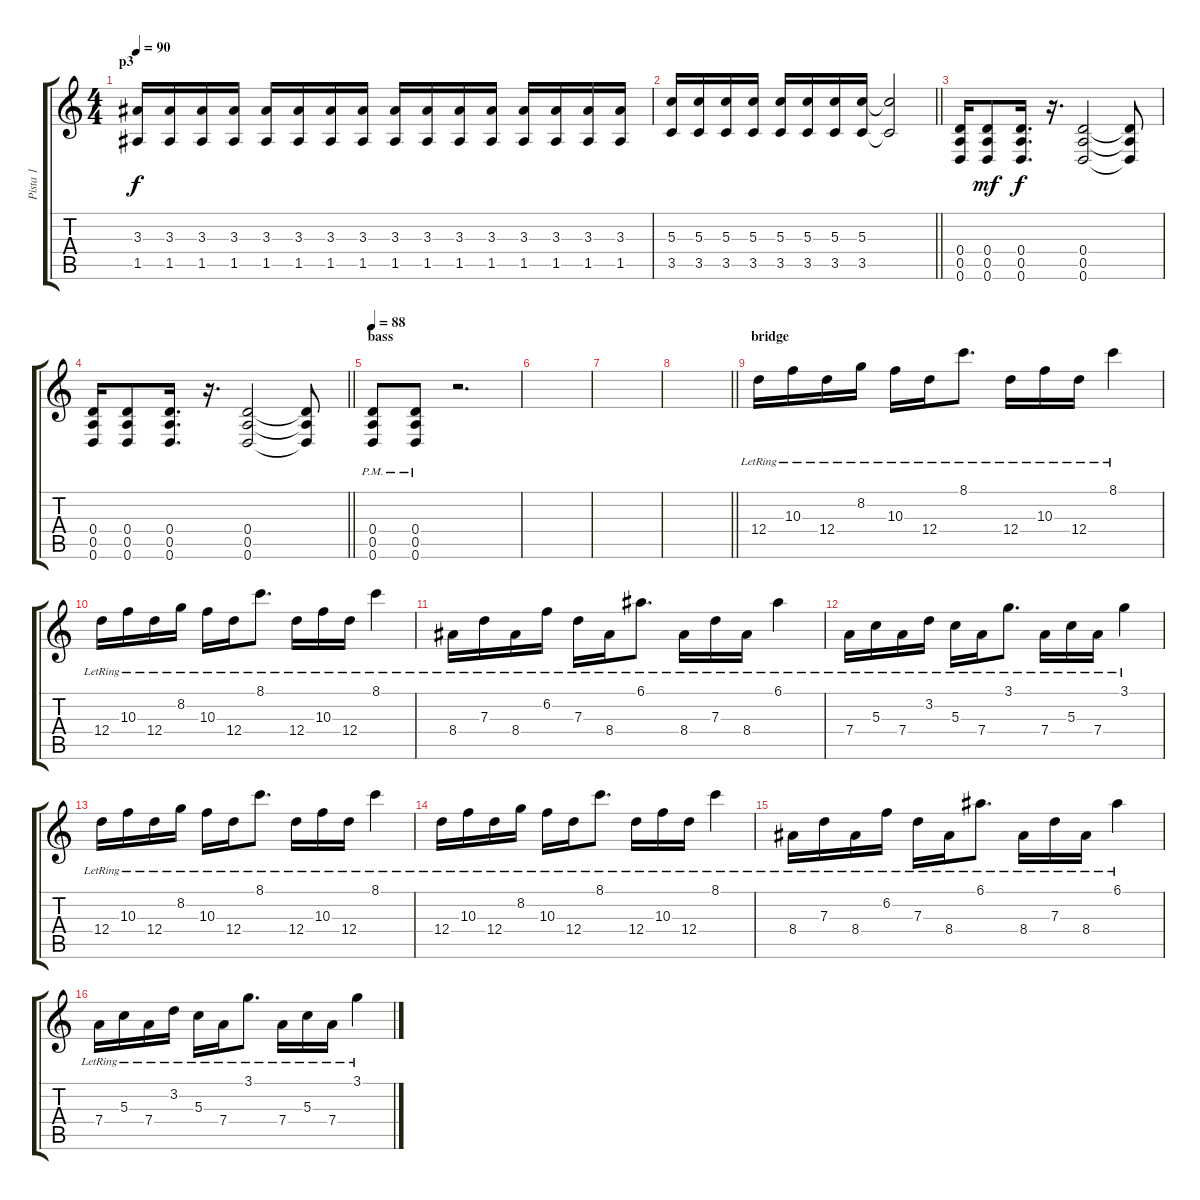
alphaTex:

\track ("Pista 1" "Pista 1") {instrument overdrivenguitar}
\staff {score tabs}
\tuning (E4 B3 G3 D3 A2 D2) {hide}
\ts (4 4)
\section ("" "p3")
\tempo 90
\clef g2
\ks c
(3.3 1.5).16{dy f} (3.3 1.5).16 (3.3 1.5).16 (3.3 1.5).16 (3.3 1.5).16 (3.3 1.5).16 (3.3 1.5).16 (3.3 1.5).16 (3.3 1.5).16 (3.3 1.5).16 (3.3 1.5).16 (3.3 1.5).16 (3.3 1.5).16 (3.3 1.5).16 (3.3 1.5).16 (3.3 1.5).16 |
\barLineRight lightlight
(5.3 3.5).16 (5.3 3.5).16 (5.3 3.5).16 (5.3 3.5).16 (5.3 3.5).16 (5.3 3.5).16 (5.3 3.5).16 (5.3 3.5).16 (5.3{t} 3.5{t}).2 |
(0.4 0.5 0.6).16 (0.4 0.5 0.6).8{dy mf} (0.4 0.5 0.6).16{d dy f} r.16{d} (0.4 0.5 0.6).2 (0.4{t} 0.5{t} 0.6{t}).8 |
\barLineRight lightlight
(0.4 0.5 0.6).16 (0.4 0.5 0.6).8 (0.4 0.5 0.6).16{d} r.16{d} (0.4 0.5 0.6).2 (0.4{t} 0.5{t} 0.6{t}).8 |
\section ("" "bass")
\tempo 88
(0.4{pm} 0.5{pm} 0.6{pm}).8 (0.4{pm} 0.5{pm} 0.6{pm}).8 r.2{d} |
|
|
\barLineRight lightlight
|
\section ("" "bridge")
12.4{lr}.16{instrument electricguitarjazz} 10.3{lr}.16 12.4{lr}.16 8.2{lr}.16 10.3{lr}.16 12.4{lr}.16 8.1{lr}.8{d} 12.4{lr}.16 10.3{lr}.16 12.4{lr}.16 8.1{lr}.4 |
12.4{lr}.16 10.3{lr}.16 12.4{lr}.16 8.2{lr}.16 10.3{lr}.16 12.4{lr}.16 8.1{lr}.8{d} 12.4{lr}.16 10.3{lr}.16 12.4{lr}.16 8.1{lr}.4 |
8.4{lr}.16 7.3{lr}.16 8.4{lr}.16 6.2{lr}.16 7.3{lr}.16 8.4{lr}.16 6.1{lr}.8{d} 8.4{lr}.16 7.3{lr}.16 8.4{lr}.16 6.1{lr}.4 |
7.4{lr}.16 5.3{lr}.16 7.4{lr}.16 3.2{lr}.16 5.3{lr}.16 7.4{lr}.16 3.1{lr}.8{d} 7.4{lr}.16 5.3{lr}.16 7.4{lr}.16 3.1{lr}.4 |
12.4{lr}.16 10.3{lr}.16 12.4{lr}.16 8.2{lr}.16 10.3{lr}.16 12.4{lr}.16 8.1{lr}.8{d} 12.4{lr}.16 10.3{lr}.16 12.4{lr}.16 8.1{lr}.4 |
12.4{lr}.16 10.3{lr}.16 12.4{lr}.16 8.2{lr}.16 10.3{lr}.16 12.4{lr}.16 8.1{lr}.8{d} 12.4{lr}.16 10.3{lr}.16 12.4{lr}.16 8.1{lr}.4 |
8.4{lr}.16 7.3{lr}.16 8.4{lr}.16 6.2{lr}.16 7.3{lr}.16 8.4{lr}.16 6.1{lr}.8{d} 8.4{lr}.16 7.3{lr}.16 8.4{lr}.16 6.1{lr}.4 |
7.4{lr}.16 5.3{lr}.16 7.4{lr}.16 3.2{lr}.16 5.3{lr}.16 7.4{lr}.16 3.1{lr}.8{d} 7.4{lr}.16 5.3{lr}.16 7.4{lr}.16 3.1{lr}.4
